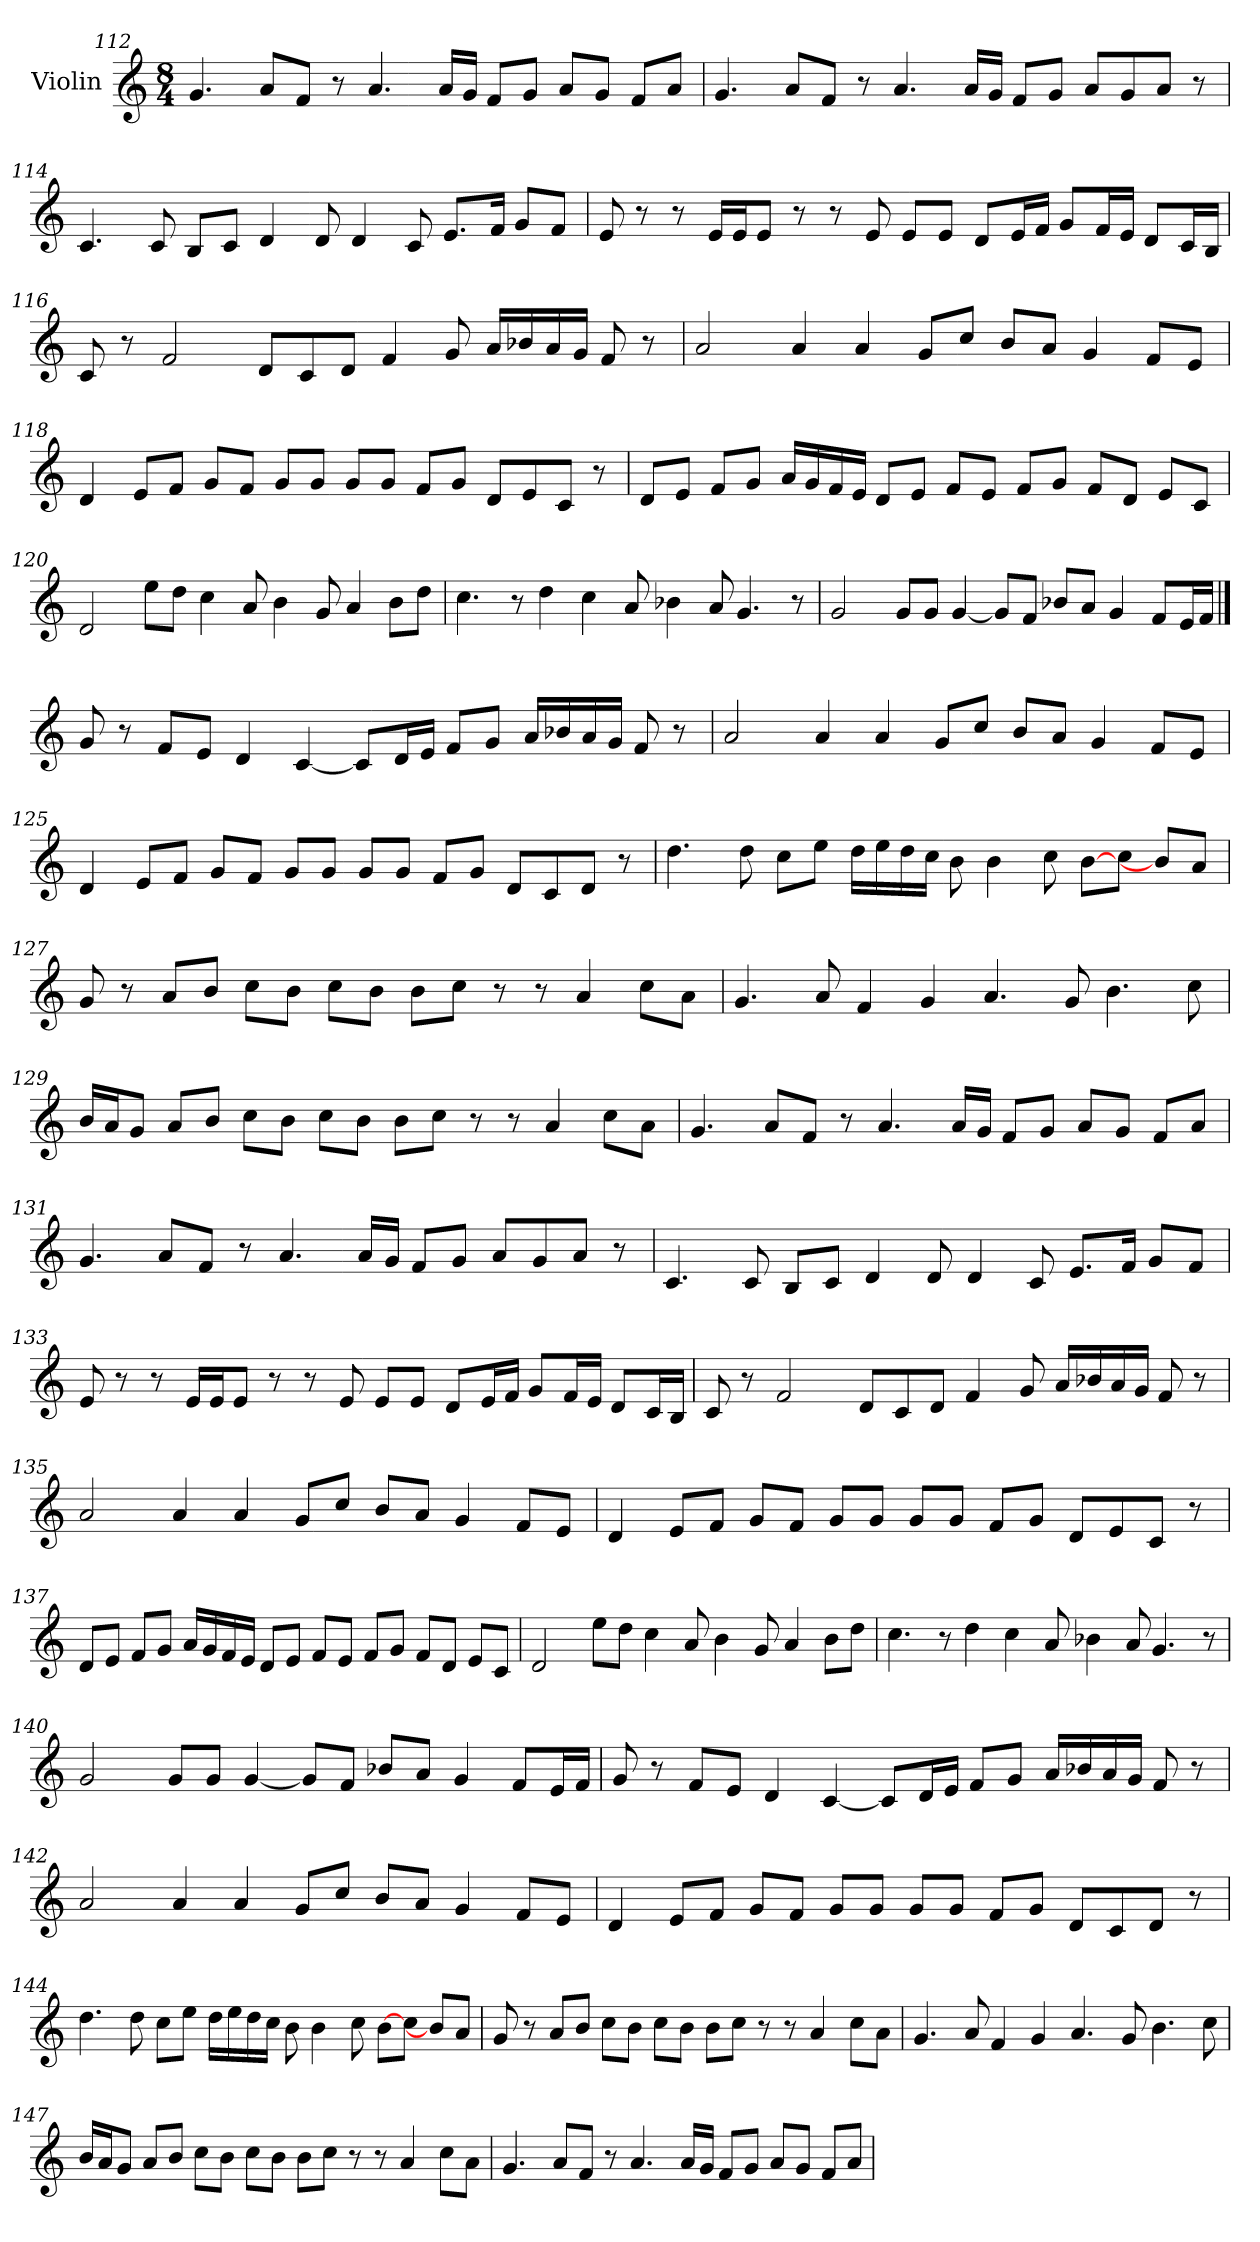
**kern
*part1
*staff1
*I"Violin
*clefG2
*k[]
*C:
*M8/4
=112
4.g/
8a/L
8f/J
8r
4.a/
16a/LL
16g/JJ
8f/L
8g/J
8a/L
8g/J
8f/L
8a/J
!!LO:LB:g=z
=113
4.g/
8a/L
8f/J
8r
4.a/
16a/LL
16g/JJ
8f/L
8g/J
8a/L
8g/
8a/J
8r
=114
4.c/
8c/
8B/L
8c/J
4d/
8d/
4d/
8c/
8.e/L
16f/Jk
8g/L
8f/J
!!LO:LB:g=z
=115
8e/
8r
8r
16e/LL
16e/J
8e/J
8r
8r
8e/
8e/L
8e/J
8d/L
16e/L
16f/JJ
8g/L
16f/L
16e/JJ
8d/L
16c/L
16B/JJ
=116
8c/
8r
2f/
8d/L
8c/
8d/J
4f/
8g/
16a/LL
16b-X/
16a/
16g/JJ
8f/
8r
!!LO:LB:g=z
=117
2a/
4a/
4a/
8g/L
8cc/J
8b/L
8a/J
4g/
8f/L
8e/J
=118
4d/
8e/L
8f/J
8g/L
8f/J
8g/L
8g/J
8g/L
8g/J
8f/L
8g/J
8d/L
8e/
8c/J
8r
!!LO:LB:g=z
=119
8d/L
8e/J
8f/L
8g/J
16a/LL
16g/
16f/
16e/JJ
8d/L
8e/J
8f/L
8e/J
8f/L
8g/J
8f/L
8d/J
8e/L
8c/J
=120
2d/
8ee\L
8dd\J
4cc\
8a/
4b\
8g/
4a/
8b\L
8dd\J
!!LO:LB:g=z
=121
4.cc\
8r
4dd\
4cc\
8a/
4b-X\
8a/
4.g/
8r
=122
2g/
8g/L
8g/J
[4g/
8g/L]
8f/J
8b-X/L
8a/J
4g/
8f/L
16e/L
16f/JJ
!!LO:LB:g=z
==123
8g/
8r
8f/L
8e/J
4d/
[4c/
8c/L]
16d/L
16e/JJ
8f/L
8g/J
16a/LL
16b-X/
16a/
16g/JJ
8f/
8r
=124
2a/
4a/
4a/
8g/L
8cc/J
8b/L
8a/J
4g/
8f/L
8e/J
!!LO:LB:g=z
=125
4d/
8e/L
8f/J
8g/L
8f/J
8g/L
8g/J
8g/L
8g/J
8f/L
8g/J
8d/L
8c/
8d/J
8r
=126
4.dd\
8dd\
8cc\L
8ee\J
16dd\LL
16ee\
16dd\
16cc\JJ
8b\
4b\
8cc\
[8b\L
8cc\J
8b/L]
8a/J
!!LO:PB:g=z
=127
8g/
8r
8a/L
8b/J
8cc\L
8b\J
8cc\L
8b\J
8b\L
8cc\J
8r
8r
4a/
8cc\L
8a\J
=128
4.g/
8a/
4f/
4g/
4.a/
8g/
4.b\
8cc\
!!LO:LB:g=z
=129
16b/LL
16a/J
8g/J
8a/L
8b/J
8cc\L
8b\J
8cc\L
8b\J
8b\L
8cc\J
8r
8r
4a/
8cc\L
8a\J
=130
4.g/
8a/L
8f/J
8r
4.a/
16a/LL
16g/JJ
8f/L
8g/J
8a/L
8g/J
8f/L
8a/J
!!LO:LB:g=z
=131
4.g/
8a/L
8f/J
8r
4.a/
16a/LL
16g/JJ
8f/L
8g/J
8a/L
8g/
8a/J
8r
=132
4.c/
8c/
8B/L
8c/J
4d/
8d/
4d/
8c/
8.e/L
16f/Jk
8g/L
8f/J
!!LO:LB:g=z
=133
8e/
8r
8r
16e/LL
16e/J
8e/J
8r
8r
8e/
8e/L
8e/J
8d/L
16e/L
16f/JJ
8g/L
16f/L
16e/JJ
8d/L
16c/L
16B/JJ
=134
8c/
8r
2f/
8d/L
8c/
8d/J
4f/
8g/
16a/LL
16b-X/
16a/
16g/JJ
8f/
8r
!!LO:LB:g=z
=135
2a/
4a/
4a/
8g/L
8cc/J
8b/L
8a/J
4g/
8f/L
8e/J
=136
4d/
8e/L
8f/J
8g/L
8f/J
8g/L
8g/J
8g/L
8g/J
8f/L
8g/J
8d/L
8e/
8c/J
8r
!!LO:LB:g=z
=137
8d/L
8e/J
8f/L
8g/J
16a/LL
16g/
16f/
16e/JJ
8d/L
8e/J
8f/L
8e/J
8f/L
8g/J
8f/L
8d/J
8e/L
8c/J
=138
2d/
8ee\L
8dd\J
4cc\
8a/
4b\
8g/
4a/
8b\L
8dd\J
!!LO:LB:g=z
=139
4.cc\
8r
4dd\
4cc\
8a/
4b-X\
8a/
4.g/
8r
=140
2g/
8g/L
8g/J
[4g/
8g/L]
8f/J
8b-X/L
8a/J
4g/
8f/L
16e/L
16f/JJ
!!LO:LB:g=z
=141
8g/
8r
8f/L
8e/J
4d/
[4c/
8c/L]
16d/L
16e/JJ
8f/L
8g/J
16a/LL
16b-X/
16a/
16g/JJ
8f/
8r
=142
2a/
4a/
4a/
8g/L
8cc/J
8b/L
8a/J
4g/
8f/L
8e/J
!!LO:PB:g=z
=143
4d/
8e/L
8f/J
8g/L
8f/J
8g/L
8g/J
8g/L
8g/J
8f/L
8g/J
8d/L
8c/
8d/J
8r
=144
4.dd\
8dd\
8cc\L
8ee\J
16dd\LL
16ee\
16dd\
16cc\JJ
8b\
4b\
8cc\
[8b\L
8cc\J
8b/L]
8a/J
!!LO:LB:g=z
=145
8g/
8r
8a/L
8b/J
8cc\L
8b\J
8cc\L
8b\J
8b\L
8cc\J
8r
8r
4a/
8cc\L
8a\J
=146
4.g/
8a/
4f/
4g/
4.a/
8g/
4.b\
8cc\
!!LO:LB:g=z
=147
16b/LL
16a/J
8g/J
8a/L
8b/J
8cc\L
8b\J
8cc\L
8b\J
8b\L
8cc\J
8r
8r
4a/
8cc\L
8a\J
=148
4.g/
8a/L
8f/J
8r
4.a/
16a/LL
16g/JJ
8f/L
8g/J
8a/L
8g/J
8f/L
8a/J
=
*-
